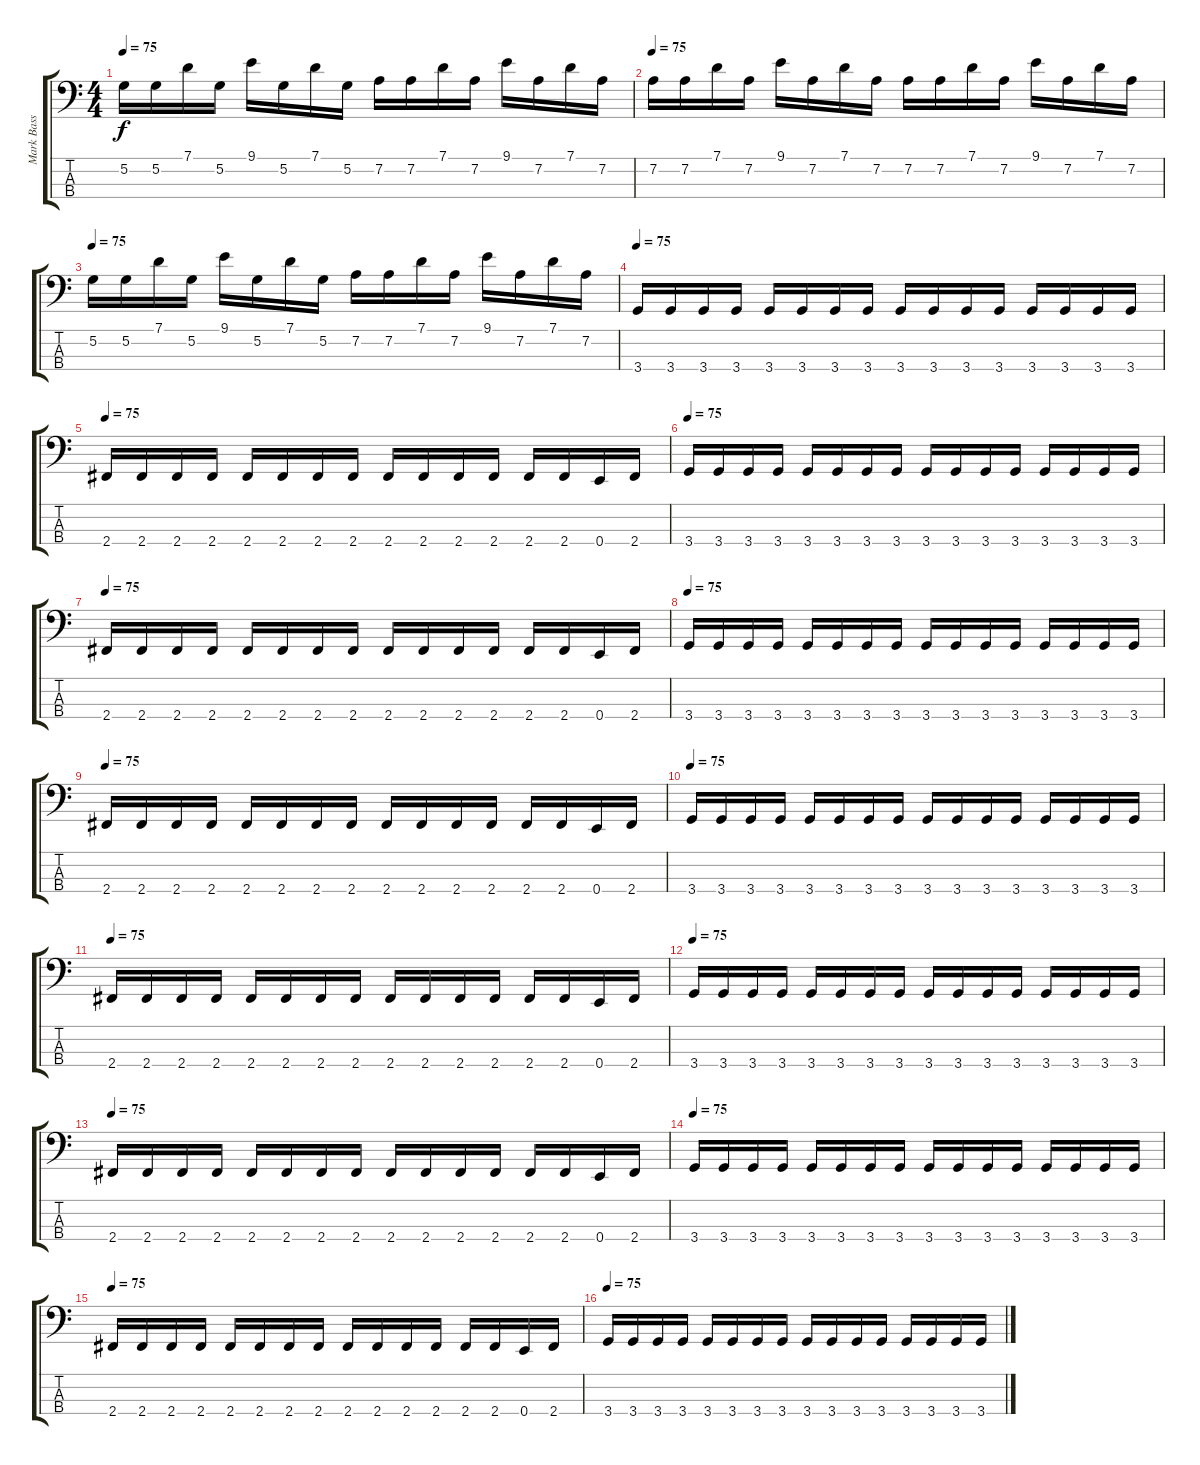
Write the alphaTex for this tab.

\track ("Mark Bass" "Mark Bass") {instrument electricbasspick}
\staff {score tabs}
\tuning (G2 D2 A1 E1) {hide}
\ts (4 4)
\tempo 75
\clef f4
\ks c
5.2.16{dy f} 5.2.16 7.1.16 5.2.16 9.1.16 5.2.16 7.1.16 5.2.16 7.2.16 7.2.16 7.1.16 7.2.16 9.1.16 7.2.16 7.1.16 7.2.16 |
\tempo 75
7.2.16 7.2.16 7.1.16 7.2.16 9.1.16 7.2.16 7.1.16 7.2.16 7.2.16 7.2.16 7.1.16 7.2.16 9.1.16 7.2.16 7.1.16 7.2.16 |
\tempo 75
5.2.16 5.2.16 7.1.16 5.2.16 9.1.16 5.2.16 7.1.16 5.2.16 7.2.16 7.2.16 7.1.16 7.2.16 9.1.16 7.2.16 7.1.16 7.2.16 |
\tempo 75
3.4.16 3.4.16 3.4.16 3.4.16 3.4.16 3.4.16 3.4.16 3.4.16 3.4.16 3.4.16 3.4.16 3.4.16 3.4.16 3.4.16 3.4.16 3.4.16 |
\tempo 75
2.4.16 2.4.16 2.4.16 2.4.16 2.4.16 2.4.16 2.4.16 2.4.16 2.4.16 2.4.16 2.4.16 2.4.16 2.4.16 2.4.16 0.4.16 2.4.16 |
\tempo 75
3.4.16 3.4.16 3.4.16 3.4.16 3.4.16 3.4.16 3.4.16 3.4.16 3.4.16 3.4.16 3.4.16 3.4.16 3.4.16 3.4.16 3.4.16 3.4.16 |
\tempo 75
2.4.16 2.4.16 2.4.16 2.4.16 2.4.16 2.4.16 2.4.16 2.4.16 2.4.16 2.4.16 2.4.16 2.4.16 2.4.16 2.4.16 0.4.16 2.4.16 |
\tempo 75
3.4.16 3.4.16 3.4.16 3.4.16 3.4.16 3.4.16 3.4.16 3.4.16 3.4.16 3.4.16 3.4.16 3.4.16 3.4.16 3.4.16 3.4.16 3.4.16 |
\tempo 75
2.4.16 2.4.16 2.4.16 2.4.16 2.4.16 2.4.16 2.4.16 2.4.16 2.4.16 2.4.16 2.4.16 2.4.16 2.4.16 2.4.16 0.4.16 2.4.16 |
\tempo 75
3.4.16 3.4.16 3.4.16 3.4.16 3.4.16 3.4.16 3.4.16 3.4.16 3.4.16 3.4.16 3.4.16 3.4.16 3.4.16 3.4.16 3.4.16 3.4.16 |
\tempo 75
2.4.16 2.4.16 2.4.16 2.4.16 2.4.16 2.4.16 2.4.16 2.4.16 2.4.16 2.4.16 2.4.16 2.4.16 2.4.16 2.4.16 0.4.16 2.4.16 |
\tempo 75
3.4.16 3.4.16 3.4.16 3.4.16 3.4.16 3.4.16 3.4.16 3.4.16 3.4.16 3.4.16 3.4.16 3.4.16 3.4.16 3.4.16 3.4.16 3.4.16 |
\tempo 75
2.4.16 2.4.16 2.4.16 2.4.16 2.4.16 2.4.16 2.4.16 2.4.16 2.4.16 2.4.16 2.4.16 2.4.16 2.4.16 2.4.16 0.4.16 2.4.16 |
\tempo 75
3.4.16 3.4.16 3.4.16 3.4.16 3.4.16 3.4.16 3.4.16 3.4.16 3.4.16 3.4.16 3.4.16 3.4.16 3.4.16 3.4.16 3.4.16 3.4.16 |
\tempo 75
2.4.16 2.4.16 2.4.16 2.4.16 2.4.16 2.4.16 2.4.16 2.4.16 2.4.16 2.4.16 2.4.16 2.4.16 2.4.16 2.4.16 0.4.16 2.4.16 |
\tempo 75
3.4.16 3.4.16 3.4.16 3.4.16 3.4.16 3.4.16 3.4.16 3.4.16 3.4.16 3.4.16 3.4.16 3.4.16 3.4.16 3.4.16 3.4.16 3.4.16
